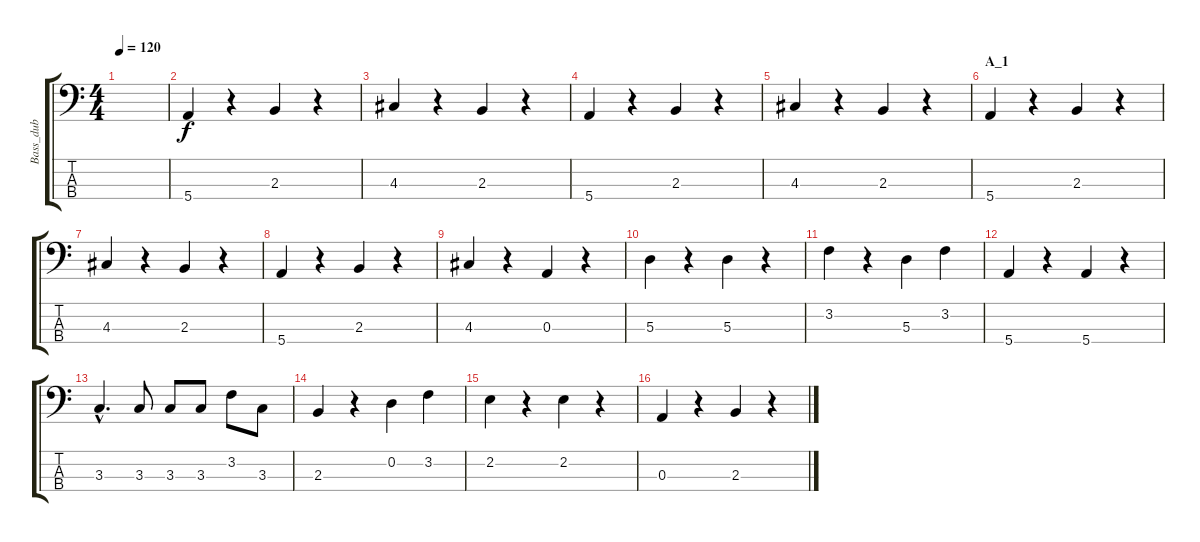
\track ("Bass_dub" "Bass_dub") {instrument acousticguitarnylon}
\staff {score tabs}
\tuning (G2 D2 A1 E1) {hide}
\ts (4 4)
\tempo 120
\clef f4
\ks c
|
5.4.4 r.4 2.3.4 r.4 |
4.3.4 r.4 2.3.4 r.4 |
5.4.4 r.4 2.3.4 r.4 |
4.3.4 r.4 2.3.4 r.4 |
\section ("" "A_1")
5.4.4 r.4 2.3.4 r.4 |
4.3.4 r.4 2.3.4 r.4 |
5.4.4 r.4 2.3.4 r.4 |
4.3.4 r.4 0.3.4 r.4 |
5.3.4 r.4 5.3.4 r.4 |
3.2.4 r.4 5.3.4 3.2.4 |
5.4.4 r.4 5.4.4 r.4 |
3.3{hac}.4{d} 3.3.8 3.3.8 3.3.8 3.2.8 3.3.8 |
2.3.4 r.4 0.2.4 3.2.4 |
2.2.4 r.4 2.2.4 r.4 |
0.3.4 r.4 2.3.4 r.4
